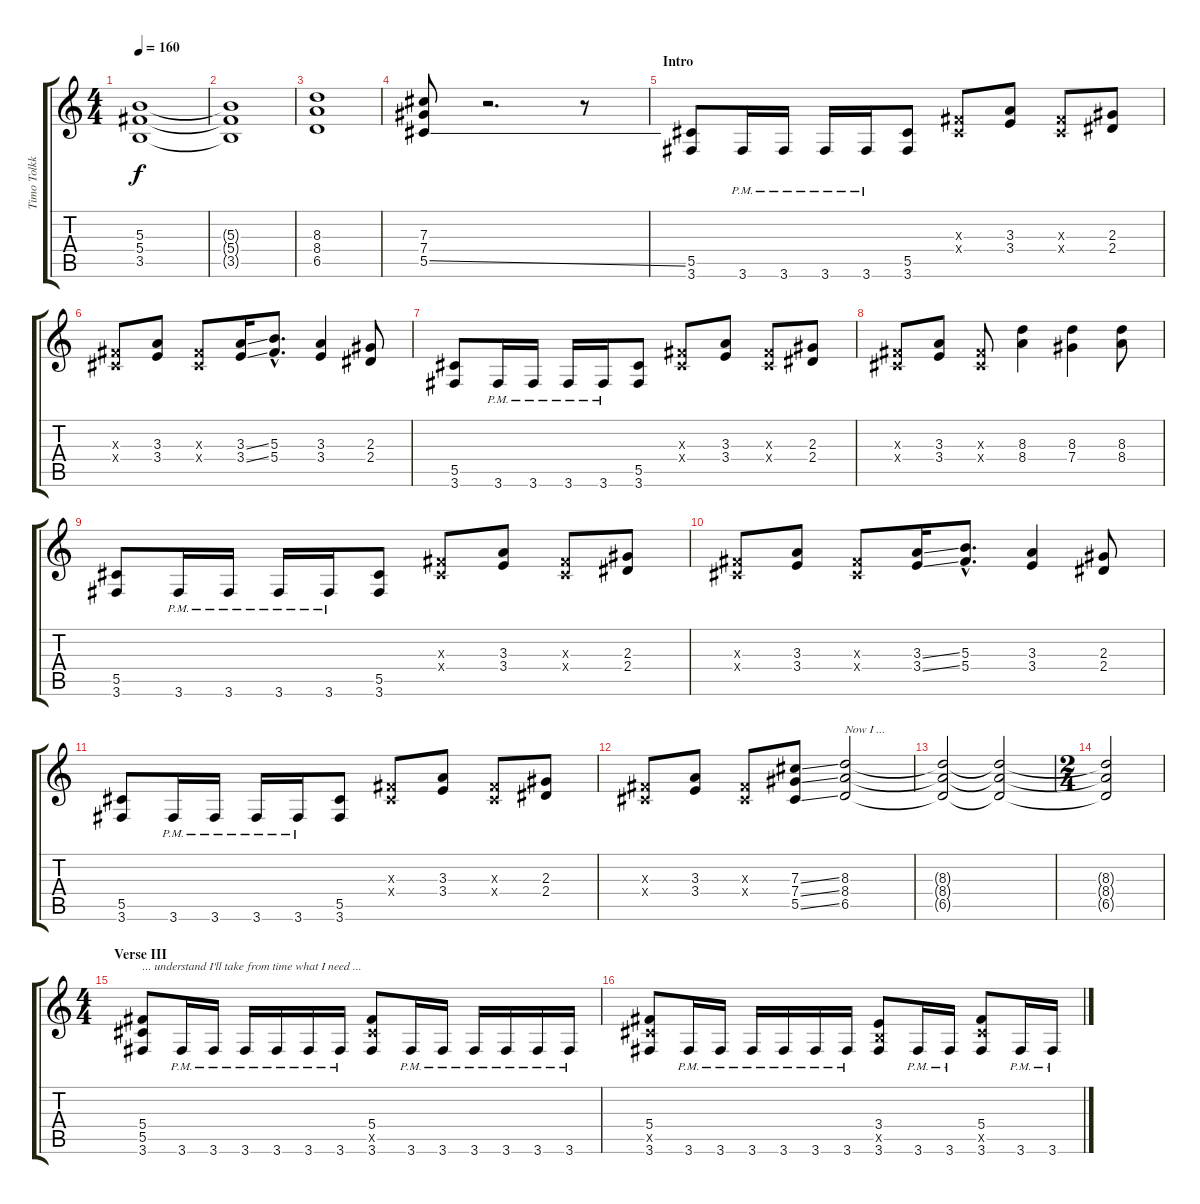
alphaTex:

\track ("Timo Tolkki / Solo" "Timo Tolkk") {instrument distortionguitar}
\staff {score tabs}
\tuning (Eb4 Bb3 Gb3 Db3 Ab2 Eb2) {hide}
\ts (4 4)
\tempo 160
\clef g2
\ks c
(5.3 5.4 3.5).1{dy f} |
(5.3{t} 5.4{t} 3.5{t}).1 |
(8.3 8.4 6.5).1 |
(7.3 7.4 5.5{ss}).8 r.2{d} r.8 |
\section ("" "Intro")
(5.5 3.6).8 3.6{pm}.16 3.6{pm}.16 3.6{pm}.16 3.6{pm}.16 (5.5 3.6).8 (0.3{x} 0.4{x}).8 (3.3 3.4).8 (0.3{x} 0.4{x}).8 (2.3 2.4).8 |
(0.3{x} 0.4{x}).8 (3.3 3.4).8 (0.3{x} 0.4{x}).8 (3.3{ss} 3.4{ss}).16 (5.3{hac} 5.4{hac}).8{d} (3.3 3.4).4 (2.3 2.4).8 |
(5.5 3.6).8 3.6{pm}.16 3.6{pm}.16 3.6{pm}.16 3.6{pm}.16 (5.5 3.6).8 (0.3{x} 0.4{x}).8 (3.3 3.4).8 (0.3{x} 0.4{x}).8 (2.3 2.4).8 |
(0.3{x} 0.4{x}).8 (3.3 3.4).8 (0.3{x} 0.4{x}).8 (8.3 8.4).4 (8.3 7.4).4 (8.3 8.4).8 |
(5.5 3.6).8 3.6{pm}.16 3.6{pm}.16 3.6{pm}.16 3.6{pm}.16 (5.5 3.6).8 (0.3{x} 0.4{x}).8 (3.3 3.4).8 (0.3{x} 0.4{x}).8 (2.3 2.4).8 |
(0.3{x} 0.4{x}).8 (3.3 3.4).8 (0.3{x} 0.4{x}).8 (3.3{ss} 3.4{ss}).16 (5.3{hac} 5.4{hac}).8{d} (3.3 3.4).4 (2.3 2.4).8 |
(5.5 3.6).8 3.6{pm}.16 3.6{pm}.16 3.6{pm}.16 3.6{pm}.16 (5.5 3.6).8 (0.3{x} 0.4{x}).8 (3.3 3.4).8 (0.3{x} 0.4{x}).8 (2.3 2.4).8 |
(0.3{x} 0.4{x}).8 (3.3 3.4).8 (0.3{x} 0.4{x}).8 (7.3{ss} 7.4{ss} 5.5{ss}).8 (8.3 8.4 6.5).2{txt "Now I ..."} |
(8.3{t} 8.4{t} 6.5{t}).2 (8.3{t} 8.4{t} 6.5{t}).2 |
\ts (2 4)
(8.3{t} 8.4{t} 6.5{t}).2 |
\ts (4 4)
\section ("" "Verse III")
(5.4 5.5 3.6).8{txt "... understand I'll take from time what I need ..."} 3.6{pm}.16 3.6{pm}.16 3.6{pm}.16 3.6{pm}.16 3.6{pm}.16 3.6{pm}.16 (5.4 5.5{x} 3.6).8 3.6{pm}.16 3.6{pm}.16 3.6{pm}.16 3.6{pm}.16 3.6{pm}.16 3.6{pm}.16 |
(5.4 5.5{x} 3.6).8 3.6{pm}.16 3.6{pm}.16 3.6{pm}.16 3.6{pm}.16 3.6{pm}.16 3.6{pm}.16 (3.4 3.5{x} 3.6).8 3.6{pm}.16 3.6{pm}.16 (5.4 5.5{x} 3.6).8 3.6{pm}.16 3.6{pm}.16
